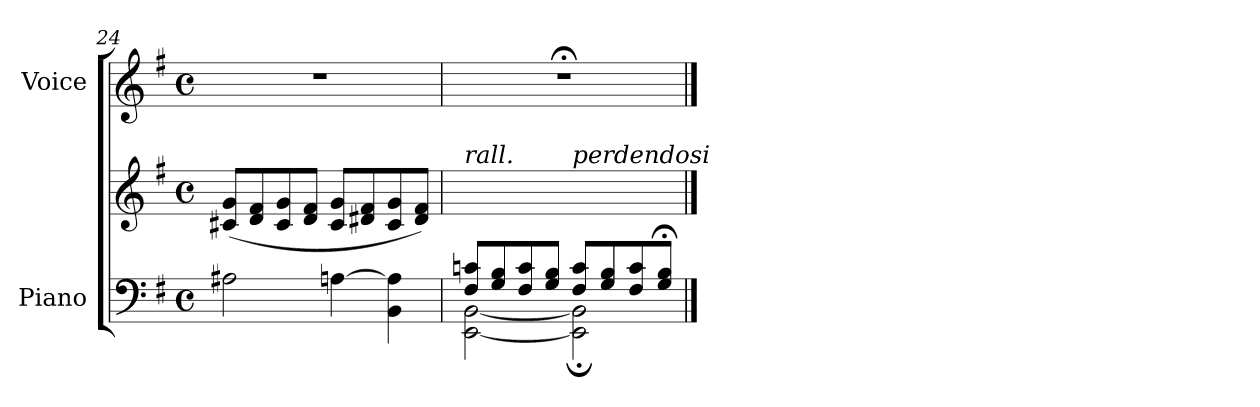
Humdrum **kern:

**kern	**kern	**kern
*part2	*part2	*part1
*staff3	*staff2	*staff1
*I"Piano	*	*I"Voice
*I'Pno	*	*
*clefF4	*clefG2	*clefG2
*k[f#]	*k[f#]	*k[f#]
*M4/4	*M4/4	*M4/4
*met(c)	*met(c)	*met(c)
=24	=24	=24
2A#X\	(8c#X/ 8g/L	1r
.	8d/ 8f#/	.
.	8c#/ 8g/	.
.	8d/ 8f#/J	.
[4An\	8c#/ 8g/L	.
.	8d#X/ 8f#/	.
4BB\ 4A\]	8c#/ 8g/	.
.	8d#/ 8f#/J)	.
=25	=25	=25
*^	*	*
!	!	!LO:TX:i:t=rall.	!
8F#/ 8cn/L	[2EE\ [<2BB\	2ryy	1r;<
8G/ 8B/	.	.	.
8F#/ 8c/	.	.	.
8G/ 8B/J	.	.	.
!	!	!LO:TX:i:t=perdendosi	!
8F#/ 8c/L	2EE\]; 2BB\];	2ryy	.
8G/ 8B/	.	.	.
8F#/ 8c/	.	.	.
8G/;< 8B/;<J	.	.	.
*v	*v	*	*
==	==	==
*-	*-	*-
